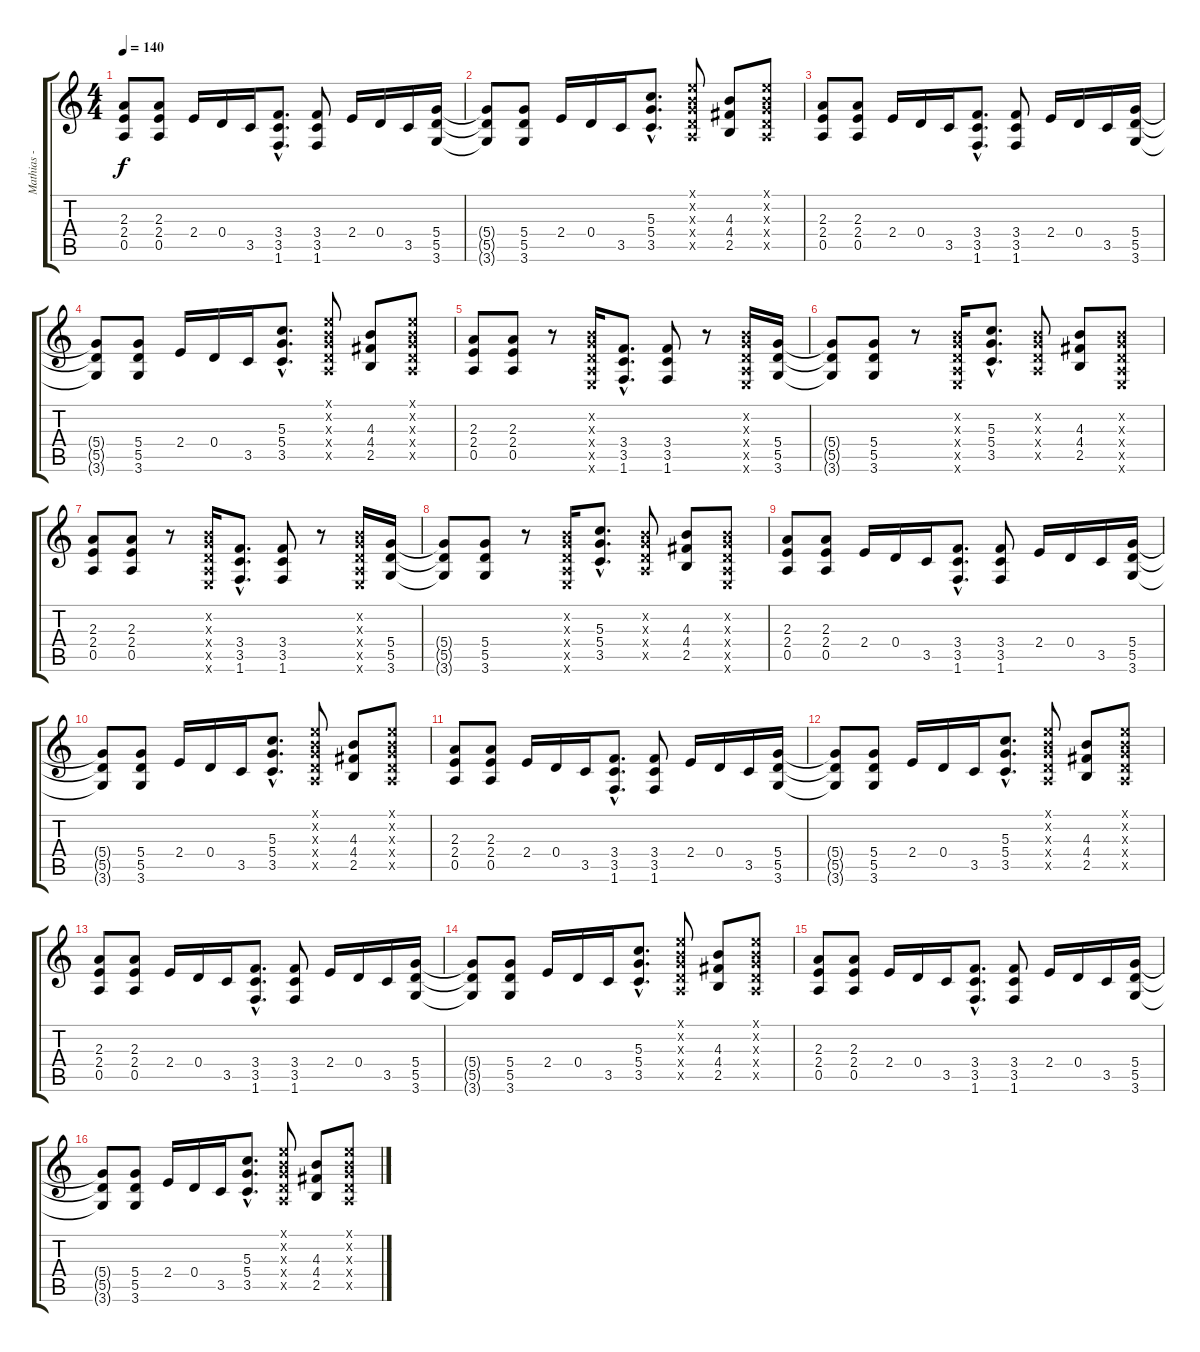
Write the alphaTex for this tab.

\track ("Mathias - Guitar 2" "Mathias - ") {instrument distortionguitar}
\staff {score tabs}
\tuning (E4 B3 G3 D3 A2 E2) {hide}
\ts (4 4)
\tempo 140
\clef g2
\ks c
(2.3 2.4 0.5).8{dy f instrument distortionguitar} (2.3 2.4 0.5).8 2.4.16 0.4.16 3.5.16 (3.4{hac} 3.5{hac} 1.6{hac}).8{d} (3.4 3.5 1.6).8 2.4.16 0.4.16 3.5.16 (5.4 5.5 3.6).16 |
(5.4{t} 5.5{t} 3.6{t}).8 (5.4 5.5 3.6).8 2.4.16 0.4.16 3.5.16 (5.3{hac} 5.4{hac} 3.5{hac}).8{d} (0.1{x} 0.2{x} 0.3{x} 0.4{x} 0.5{x}).8 (4.3 4.4 2.5).8 (0.1{x} 0.2{x} 0.3{x} 0.4{x} 0.5{x}).8 |
(2.3 2.4 0.5).8 (2.3 2.4 0.5).8 2.4.16 0.4.16 3.5.16 (3.4{hac} 3.5{hac} 1.6{hac}).8{d} (3.4 3.5 1.6).8 2.4.16 0.4.16 3.5.16 (5.4 5.5 3.6).16 |
(5.4{t} 5.5{t} 3.6{t}).8 (5.4 5.5 3.6).8 2.4.16 0.4.16 3.5.16 (5.3{hac} 5.4{hac} 3.5{hac}).8{d} (0.1{x} 0.2{x} 0.3{x} 0.4{x} 0.5{x}).8 (4.3 4.4 2.5).8 (0.1{x} 0.2{x} 0.3{x} 0.4{x} 0.5{x}).8 |
(2.3 2.4 0.5).8 (2.3 2.4 0.5).8 r.8 (0.2{x} 0.3{x} 0.4{x} 0.5{x} 0.6{x}).16 (3.4{hac} 3.5{hac} 1.6{hac}).8{d} (3.4 3.5 1.6).8 r.8 (0.2{x} 0.3{x} 0.4{x} 0.5{x} 0.6{x}).16 (5.4 5.5 3.6).16 |
(5.4{t} 5.5{t} 3.6{t}).8 (5.4 5.5 3.6).8 r.8 (0.2{x} 0.3{x} 0.4{x} 0.5{x} 0.6{x}).16 (5.3{hac} 5.4{hac} 3.5{hac}).8{d} (0.2{x} 0.3{x} 0.4{x} 0.5{x}).8 (4.3 4.4 2.5).8 (0.2{x} 0.3{x} 0.4{x} 0.5{x} 0.6{x}).8 |
(2.3 2.4 0.5).8 (2.3 2.4 0.5).8 r.8 (0.2{x} 0.3{x} 0.4{x} 0.5{x} 0.6{x}).16 (3.4{hac} 3.5{hac} 1.6{hac}).8{d} (3.4 3.5 1.6).8 r.8 (0.2{x} 0.3{x} 0.4{x} 0.5{x} 0.6{x}).16 (5.4 5.5 3.6).16 |
(5.4{t} 5.5{t} 3.6{t}).8 (5.4 5.5 3.6).8 r.8 (0.2{x} 0.3{x} 0.4{x} 0.5{x} 0.6{x}).16 (5.3{hac} 5.4{hac} 3.5{hac}).8{d} (0.2{x} 0.3{x} 0.4{x} 0.5{x}).8 (4.3 4.4 2.5).8 (0.2{x} 0.3{x} 0.4{x} 0.5{x} 0.6{x}).8 |
(2.3 2.4 0.5).8 (2.3 2.4 0.5).8 2.4.16 0.4.16 3.5.16 (3.4{hac} 3.5{hac} 1.6{hac}).8{d} (3.4 3.5 1.6).8 2.4.16 0.4.16 3.5.16 (5.4 5.5 3.6).16 |
(5.4{t} 5.5{t} 3.6{t}).8 (5.4 5.5 3.6).8 2.4.16 0.4.16 3.5.16 (5.3{hac} 5.4{hac} 3.5{hac}).8{d} (0.1{x} 0.2{x} 0.3{x} 0.4{x} 0.5{x}).8 (4.3 4.4 2.5).8 (0.1{x} 0.2{x} 0.3{x} 0.4{x} 0.5{x}).8 |
(2.3 2.4 0.5).8 (2.3 2.4 0.5).8 2.4.16 0.4.16 3.5.16 (3.4{hac} 3.5{hac} 1.6{hac}).8{d} (3.4 3.5 1.6).8 2.4.16 0.4.16 3.5.16 (5.4 5.5 3.6).16 |
(5.4{t} 5.5{t} 3.6{t}).8 (5.4 5.5 3.6).8 2.4.16 0.4.16 3.5.16 (5.3{hac} 5.4{hac} 3.5{hac}).8{d} (0.1{x} 0.2{x} 0.3{x} 0.4{x} 0.5{x}).8 (4.3 4.4 2.5).8 (0.1{x} 0.2{x} 0.3{x} 0.4{x} 0.5{x}).8 |
(2.3 2.4 0.5).8 (2.3 2.4 0.5).8 2.4.16 0.4.16 3.5.16 (3.4{hac} 3.5{hac} 1.6{hac}).8{d} (3.4 3.5 1.6).8 2.4.16 0.4.16 3.5.16 (5.4 5.5 3.6).16 |
(5.4{t} 5.5{t} 3.6{t}).8 (5.4 5.5 3.6).8 2.4.16 0.4.16 3.5.16 (5.3{hac} 5.4{hac} 3.5{hac}).8{d} (0.1{x} 0.2{x} 0.3{x} 0.4{x} 0.5{x}).8 (4.3 4.4 2.5).8 (0.1{x} 0.2{x} 0.3{x} 0.4{x} 0.5{x}).8 |
(2.3 2.4 0.5).8 (2.3 2.4 0.5).8 2.4.16 0.4.16 3.5.16 (3.4{hac} 3.5{hac} 1.6{hac}).8{d} (3.4 3.5 1.6).8 2.4.16 0.4.16 3.5.16 (5.4 5.5 3.6).16 |
(5.4{t} 5.5{t} 3.6{t}).8 (5.4 5.5 3.6).8 2.4.16 0.4.16 3.5.16 (5.3{hac} 5.4{hac} 3.5{hac}).8{d} (0.1{x} 0.2{x} 0.3{x} 0.4{x} 0.5{x}).8 (4.3 4.4 2.5).8 (0.1{x} 0.2{x} 0.3{x} 0.4{x} 0.5{x}).8
